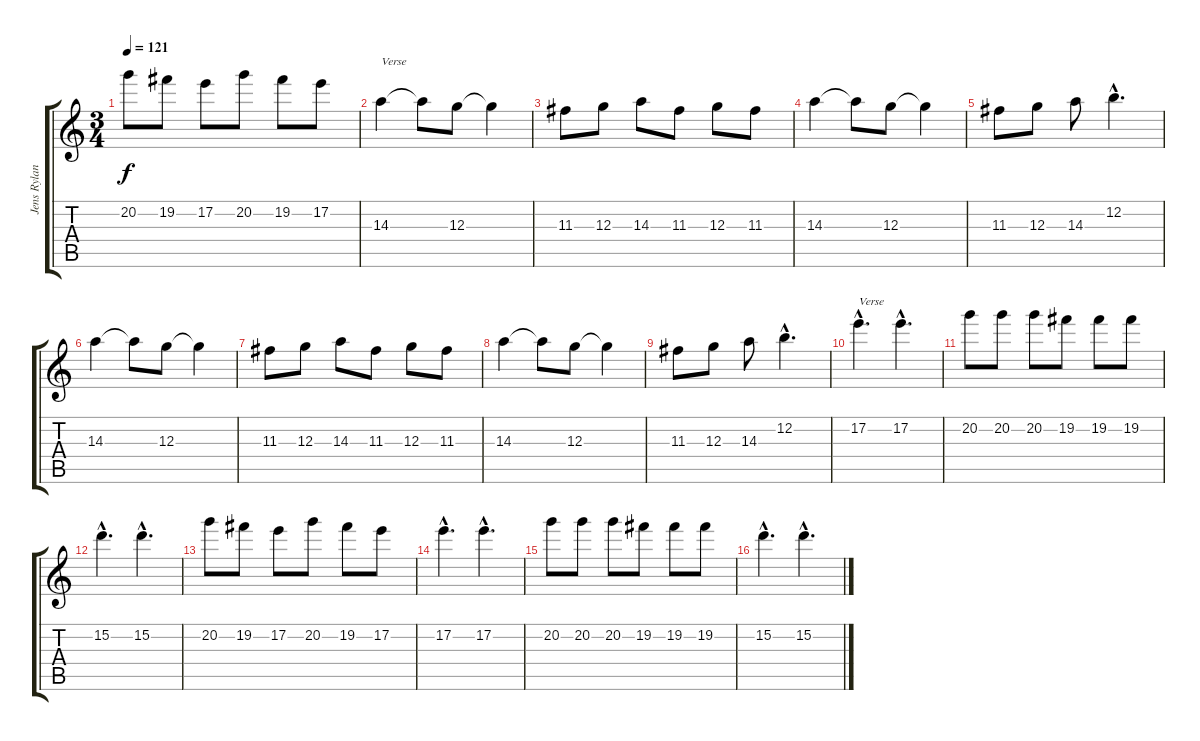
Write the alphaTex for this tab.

\track ("Jens Ryland" "Jens Rylan") {instrument distortionguitar}
\staff {score tabs}
\tuning (E4 B3 G3 D3 A2 E2) {hide}
\ts (3 4)
\tempo 121
\clef g2
\ks c
20.2.8{dy f} 19.2.8 17.2.8 20.2.8 19.2.8 17.2.8 |
14.3.4{txt "Verse"} 14.3{t}.8 12.3.8 12.3{t}.4 |
11.3.8 12.3.8 14.3.8 11.3.8 12.3.8 11.3.8 |
14.3.4 14.3{t}.8 12.3.8 12.3{t}.4 |
11.3.8 12.3.8 14.3.8 12.2{hac}.4{d} |
14.3.4 14.3{t}.8 12.3.8 12.3{t}.4 |
11.3.8 12.3.8 14.3.8 11.3.8 12.3.8 11.3.8 |
14.3.4 14.3{t}.8 12.3.8 12.3{t}.4 |
11.3.8 12.3.8 14.3.8 12.2{hac}.4{d} |
17.2{hac}.4{d txt "Verse"} 17.2{hac}.4{d} |
20.2.8 20.2.8 20.2.8 19.2.8 19.2.8 19.2.8 |
15.2{hac}.4{d} 15.2{hac}.4{d} |
20.2.8 19.2.8 17.2.8 20.2.8 19.2.8 17.2.8 |
17.2{hac}.4{d} 17.2{hac}.4{d} |
20.2.8 20.2.8 20.2.8 19.2.8 19.2.8 19.2.8 |
15.2{hac}.4{d} 15.2{hac}.4{d}
